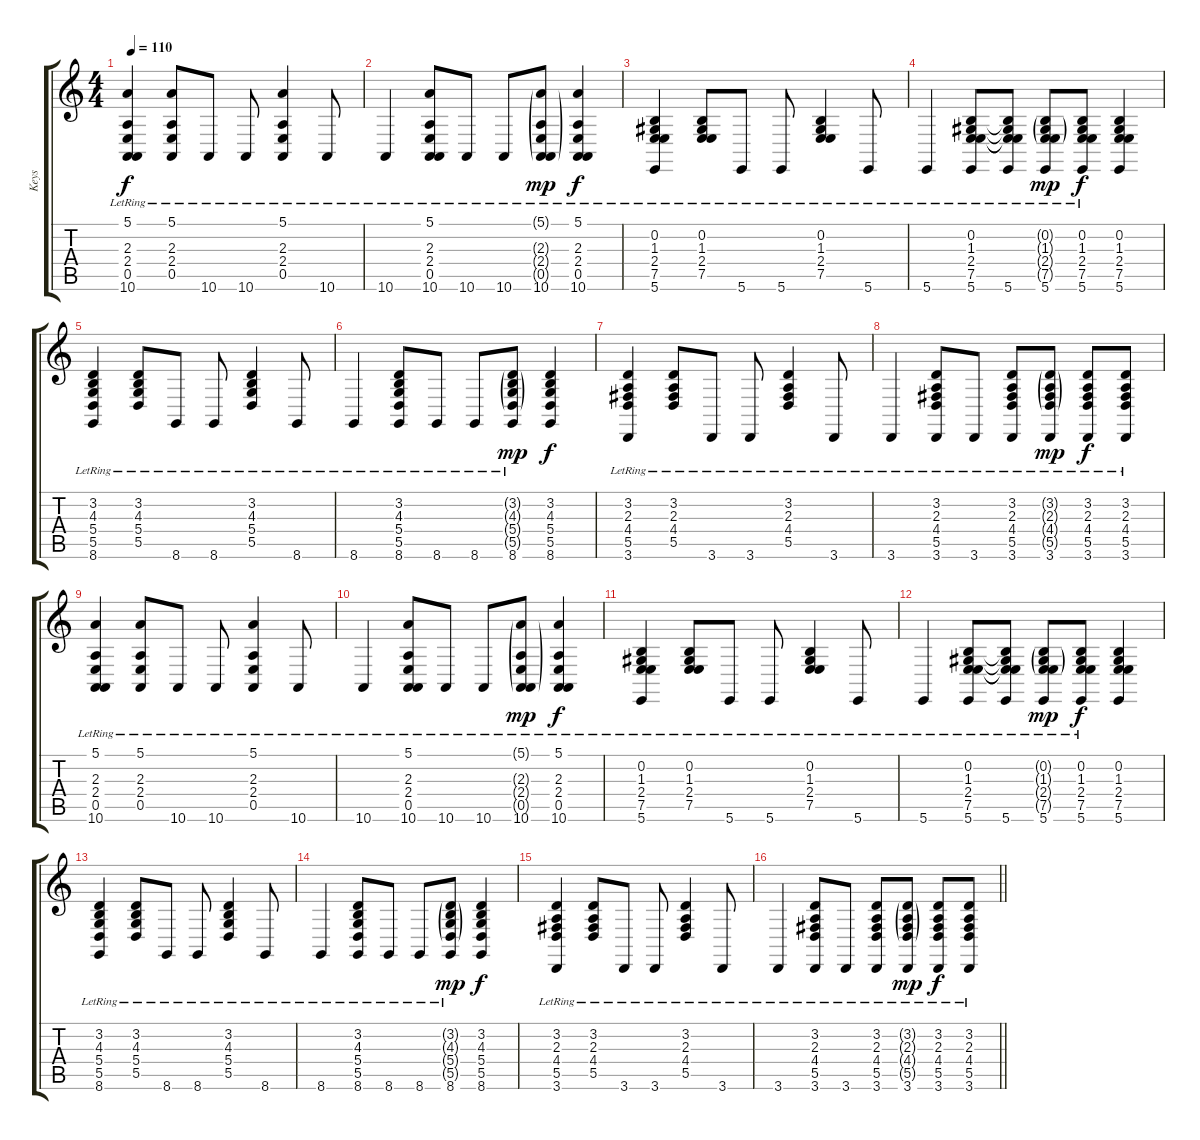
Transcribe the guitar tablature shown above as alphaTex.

\track ("Keys" "Keys") {instrument electricgrandpiano}
\staff {score tabs}
\tuning (E4 B3 G3 D3 A2 B1) {hide}
\ts (4 4)
\tempo 110
\clef g2
\ks c
(5.1{lr} 2.3{lr} 2.4{lr} 0.5{lr} 10.6{lr}).4{dy f} (5.1{lr} 2.3{lr} 2.4{lr} 0.5{lr}).8 10.6{lr}.8 10.6{lr}.8 (5.1{lr} 2.3{lr} 2.4{lr} 0.5{lr}).4 10.6{lr}.8 |
10.6{lr}.4 (5.1{lr} 2.3{lr} 2.4{lr} 0.5{lr} 10.6{lr}).8 10.6{lr}.8 10.6{lr}.8 (5.1{g lr} 2.3{g lr} 2.4{g lr} 0.5{g lr} 10.6).8{dy mp} (5.1 2.3 2.4 0.5{lr} 10.6).4{dy f} |
(0.2{lr} 1.3 2.4 7.5{lr} 5.6{lr}).4 (0.2{lr} 1.3 2.4 7.5{lr}).8 5.6{lr}.8 5.6{lr}.8 (0.2{lr} 1.3 2.4 7.5{lr}).4 5.6{lr}.8 |
5.6{lr}.4 (0.2{lr} 1.3 2.4 7.5{lr} 5.6{lr}).8 (0.2{t} 1.3{t} 2.4{t} 7.5{t} 5.6{lr}).8 (0.2{g lr} 1.3{g lr} 2.4{g lr} 7.5{g lr} 5.6{lr}).8{dy mp} (0.2{lr} 1.3{lr} 2.4{lr} 7.5{lr} 5.6{lr}).8{dy f} (0.2 1.3 2.4 7.5 5.6).4 |
(3.2{lr} 4.3{lr} 5.4{lr} 5.5{lr} 8.6{lr}).4 (3.2{lr} 4.3{lr} 5.4{lr} 5.5{lr}).8 8.6{lr}.8 8.6{lr}.8 (3.2{lr} 4.3{lr} 5.4{lr} 5.5{lr}).4 8.6{lr}.8 |
8.6{lr}.4 (3.2{lr} 4.3{lr} 5.4{lr} 5.5{lr} 8.6{lr}).8 8.6{lr}.8 8.6{lr}.8 (3.2{g lr} 4.3{g lr} 5.4{g lr} 5.5{g lr} 8.6{lr}).8{dy mp} (3.2 4.3 5.4 5.5 8.6).4{dy f} |
(3.2{lr} 2.3{lr} 4.4{lr} 5.5{lr} 3.6{lr}).4 (3.2{lr} 2.3{lr} 4.4{lr} 5.5{lr}).8 3.6{lr}.8 3.6{lr}.8 (3.2{lr} 2.3{lr} 4.4{lr} 5.5{lr}).4 3.6{lr}.8 |
3.6{lr}.4 (3.2{lr} 2.3 4.4 5.5{lr} 3.6{lr}).8 3.6{lr}.8 (3.2{lr} 2.3{lr} 4.4{lr} 5.5{lr} 3.6{lr}).8 (3.2{g lr} 2.3{g lr} 4.4{g lr} 5.5{g lr} 3.6{lr}).8{dy mp} (3.2{lr} 2.3{lr} 4.4{lr} 5.5{lr} 3.6).8{dy f} (3.2{lr} 2.3{lr} 4.4{lr} 5.5{lr} 3.6{lr}).8 |
(5.1{lr} 2.3{lr} 2.4{lr} 0.5{lr} 10.6{lr}).4 (5.1{lr} 2.3{lr} 2.4{lr} 0.5{lr}).8 10.6{lr}.8 10.6{lr}.8 (5.1{lr} 2.3{lr} 2.4{lr} 0.5{lr}).4 10.6{lr}.8 |
10.6{lr}.4 (5.1{lr} 2.3{lr} 2.4{lr} 0.5{lr} 10.6{lr}).8 10.6{lr}.8 10.6{lr}.8 (5.1{g lr} 2.3{g lr} 2.4{g lr} 0.5{g lr} 10.6).8{dy mp} (5.1 2.3 2.4 0.5{lr} 10.6).4{dy f} |
(0.2{lr} 1.3 2.4 7.5{lr} 5.6{lr}).4 (0.2{lr} 1.3 2.4 7.5{lr}).8 5.6{lr}.8 5.6{lr}.8 (0.2{lr} 1.3 2.4 7.5{lr}).4 5.6{lr}.8 |
5.6{lr}.4 (0.2{lr} 1.3 2.4 7.5{lr} 5.6{lr}).8 (0.2{t} 1.3{t} 2.4{t} 7.5{t} 5.6{lr}).8 (0.2{g lr} 1.3{g lr} 2.4{g lr} 7.5{g lr} 5.6{lr}).8{dy mp} (0.2{lr} 1.3{lr} 2.4{lr} 7.5{lr} 5.6{lr}).8{dy f} (0.2 1.3 2.4 7.5 5.6).4 |
(3.2{lr} 4.3{lr} 5.4{lr} 5.5{lr} 8.6{lr}).4 (3.2{lr} 4.3{lr} 5.4{lr} 5.5{lr}).8 8.6{lr}.8 8.6{lr}.8 (3.2{lr} 4.3{lr} 5.4{lr} 5.5{lr}).4 8.6{lr}.8 |
8.6{lr}.4 (3.2{lr} 4.3{lr} 5.4{lr} 5.5{lr} 8.6{lr}).8 8.6{lr}.8 8.6{lr}.8 (3.2{g lr} 4.3{g lr} 5.4{g lr} 5.5{g lr} 8.6{lr}).8{dy mp} (3.2 4.3 5.4 5.5 8.6).4{dy f} |
(3.2{lr} 2.3{lr} 4.4{lr} 5.5{lr} 3.6{lr}).4 (3.2{lr} 2.3{lr} 4.4{lr} 5.5{lr}).8 3.6{lr}.8 3.6{lr}.8 (3.2{lr} 2.3{lr} 4.4{lr} 5.5{lr}).4 3.6{lr}.8 |
\barLineRight lightlight
3.6{lr}.4 (3.2{lr} 2.3 4.4 5.5{lr} 3.6{lr}).8 3.6{lr}.8 (3.2{lr} 2.3{lr} 4.4{lr} 5.5{lr} 3.6{lr}).8 (3.2{g lr} 2.3{g lr} 4.4{g lr} 5.5{g lr} 3.6{lr}).8{dy mp} (3.2{lr} 2.3{lr} 4.4{lr} 5.5{lr} 3.6).8{dy f} (3.2{lr} 2.3{lr} 4.4{lr} 5.5{lr} 3.6{lr}).8
